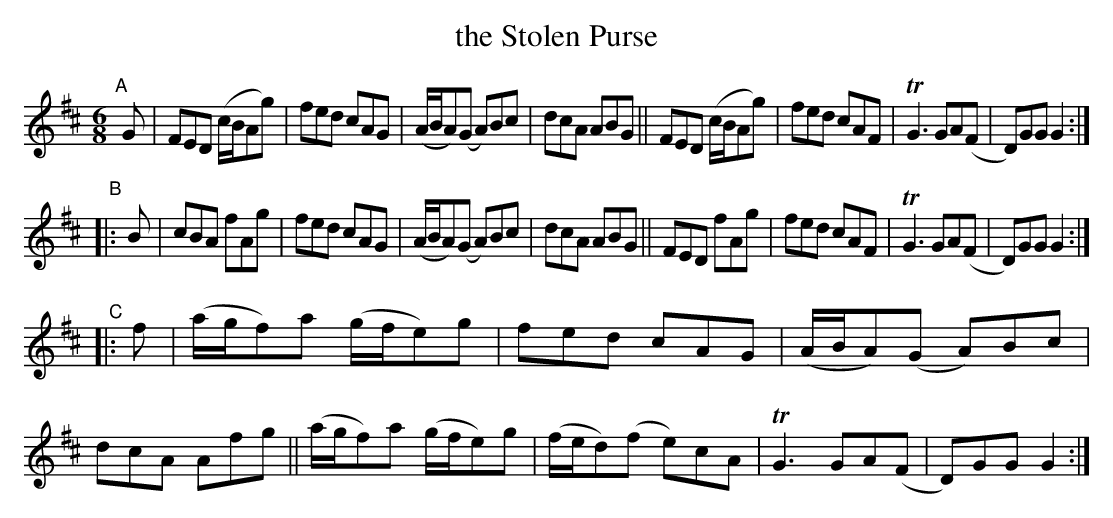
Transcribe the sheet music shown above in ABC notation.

X:1
T: the Stolen Purse
M: 6/8
L: 1/8
K: Glyd	% 4-bar phrases start in D, end on G.
"^A"[|] G \
 | FED (c/B/Ag) | fed cAG | (A/B/A)(G A)Bc | dcA ABG \
|| FED (c/B/Ag) | fed cAF | TG3 GA(F | D)GG G2 :|
"^B"|: B \
|  cBA fAg | fed cAG | (A/B/A)(G A)Bc | dcA ABG \
|| FED fAg | fed cAF | TG3 GA(F | D)GG G2 :|
"^C"|: f \
|  (a/g/f)a (g/f/e)g | fed cAG | (A/B/A)(G A)Bc | dcA Afg \
|| (a/g/f)a (g/f/e)g | (f/e/d)(f e)cA | TG3 GA(F | D)GG G2 :|
